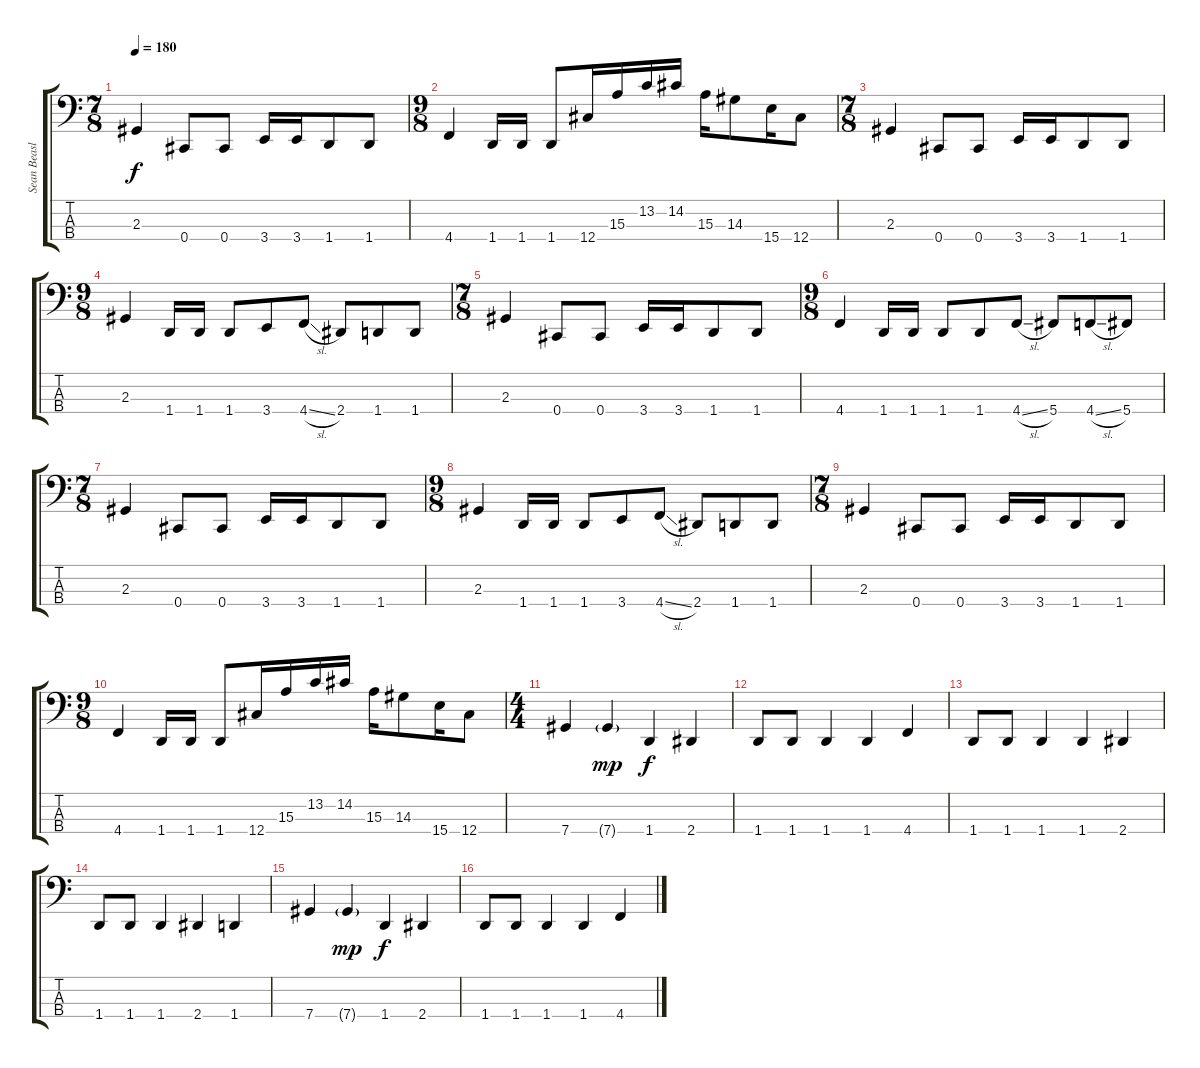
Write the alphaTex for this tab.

\track ("Sean Beasley" "Sean Beasl") {instrument electricbasspick}
\staff {score tabs}
\tuning (E2 B1 Gb1 Db1) {hide}
\ts (7 8)
\tempo 180
\clef f4
\ks c
2.3.4{dy f} 0.4.8 0.4.8 3.4.16 3.4.16 1.4.8 1.4.8 |
\ts (9 8)
4.4.4 1.4.16 1.4.16 1.4.8 12.4.16 15.3.16 13.2.16 14.2.16 15.3.16 14.3.8 15.4.16 12.4.8 |
\ts (7 8)
2.3.4 0.4.8 0.4.8 3.4.16 3.4.16 1.4.8 1.4.8 |
\ts (9 8)
2.3.4 1.4.16 1.4.16 1.4.8 3.4.8 4.4{sl}.8 2.4.8 1.4.8 1.4.8 |
\ts (7 8)
2.3.4 0.4.8 0.4.8 3.4.16 3.4.16 1.4.8 1.4.8 |
\ts (9 8)
4.4.4 1.4.16 1.4.16 1.4.8 1.4.8 4.4{sl}.8 5.4.8 4.4{sl}.8 5.4.8 |
\ts (7 8)
2.3.4 0.4.8 0.4.8 3.4.16 3.4.16 1.4.8 1.4.8 |
\ts (9 8)
2.3.4 1.4.16 1.4.16 1.4.8 3.4.8 4.4{sl}.8 2.4.8 1.4.8 1.4.8 |
\ts (7 8)
2.3.4 0.4.8 0.4.8 3.4.16 3.4.16 1.4.8 1.4.8 |
\ts (9 8)
4.4.4 1.4.16 1.4.16 1.4.8 12.4.16 15.3.16 13.2.16 14.2.16 15.3.16 14.3.8 15.4.16 12.4.8 |
\ts (4 4)
7.4.4 7.4{g}.4{dy mp} 1.4.4{dy f} 2.4.4 |
1.4.8 1.4.8 1.4.4 1.4.4 4.4.4 |
1.4.8 1.4.8 1.4.4 1.4.4 2.4.4 |
1.4.8 1.4.8 1.4.4 2.4.4 1.4.4 |
7.4.4 7.4{g}.4{dy mp} 1.4.4{dy f} 2.4.4 |
1.4.8 1.4.8 1.4.4 1.4.4 4.4.4
